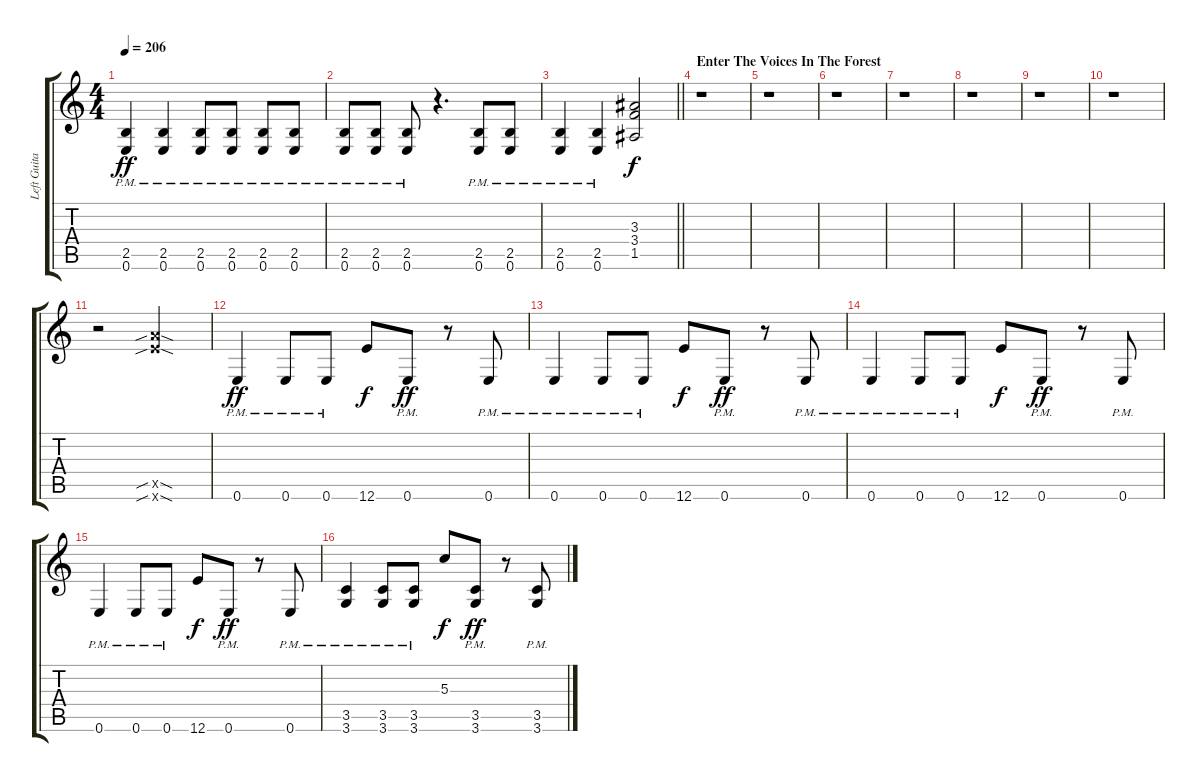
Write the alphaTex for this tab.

\track ("Left Guitar" "Left Guita") {instrument distortionguitar}
\staff {score tabs}
\tuning (E4 B3 G3 D3 A2 E2) {hide}
\ts (4 4)
\tempo 206
\clef g2
\ks c
(2.5{pm} 0.6{pm}).4{dy ff} (2.5{pm} 0.6{pm}).4 (2.5{pm} 0.6{pm}).8 (2.5{pm} 0.6{pm}).8 (2.5{pm} 0.6{pm}).8 (2.5{pm} 0.6{pm}).8 |
(2.5{pm} 0.6{pm}).8 (2.5{pm} 0.6{pm}).8 (2.5{pm} 0.6{pm}).8 r.4{d} (2.5{pm} 0.6{pm}).8 (2.5{pm} 0.6{pm}).8 |
\barLineRight lightlight
(2.5{pm} 0.6{pm}).4 (2.5{pm} 0.6{pm}).4 (3.3 3.4 1.5).2{dy f} |
\section ("" "Enter The Voices In The Forest")
r.1 |
r.1 |
r.1 |
r.1 |
r.1 |
r.1 |
r.1 |
r.2 (12.5{sib sod x} 12.6{sib sod x}).2 |
0.6{pm}.4{dy ff volume 13} 0.6{pm}.8 0.6{pm}.8 12.6.8{dy f} 0.6{pm}.8{dy ff} r.8 0.6{pm}.8 |
0.6{pm}.4 0.6{pm}.8 0.6{pm}.8 12.6.8{dy f} 0.6{pm}.8{dy ff} r.8 0.6{pm}.8 |
0.6{pm}.4 0.6{pm}.8 0.6{pm}.8 12.6.8{dy f} 0.6{pm}.8{dy ff} r.8 0.6{pm}.8 |
0.6{pm}.4 0.6{pm}.8 0.6{pm}.8 12.6.8{dy f} 0.6{pm}.8{dy ff} r.8 0.6{pm}.8 |
(3.5{pm} 3.6{pm}).4 (3.5{pm} 3.6{pm}).8 (3.5{pm} 3.6{pm}).8 5.3.8{dy f} (3.5{pm} 3.6{pm}).8{dy ff} r.8 (3.5{pm} 3.6{pm}).8
